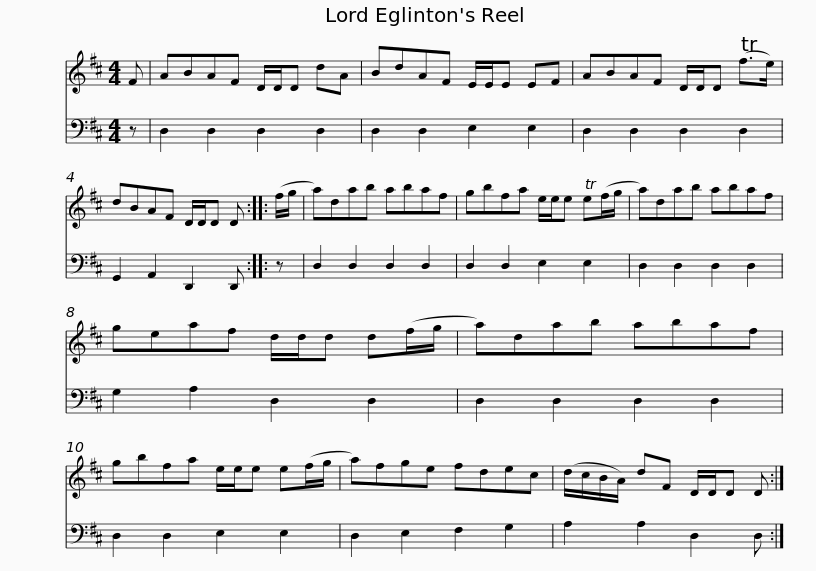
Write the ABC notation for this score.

X:1
%%score 1 2
L:1/8
M:4/4
I:linebreak $
K:D
V:1 treble
V:2 bass
V:1
 F | ABAF D/D/D dA | BdAF E/E/E EF | ABAF D/D/D (Tf>e) | dBAF D/D/D D :: %5
 (f/g/ |$ a)dab abaf | gbfa e/e/e Te(f/g/ | a)dab abaf | geaf d/d/d d(f/g/ |$ %10
 a)dab abaf | gbfa e/e/e e(f/g/ | a)fge fdec | (d/c/B/A/) dF D/D/D D :| %14
V:2
 z | D,2 D,2 D,2 D,2 | D,2 D,2 E,2 E,2 | D,2 D,2 D,2 D,2 | G,,2 A,,2 D,,2 D,, :: %5
 z |$ D,2 D,2 D,2 D,2 | D,2 D,2 E,2 E,2 | D,2 D,2 D,2 D,2 | G,2 A,2 D,2 D,2 |$ %10
 D,2 D,2 D,2 D,2 | D,2 D,2 E,2 E,2 | D,2 E,2 F,2 G,2 | A,2 A,2 D,2 D, :| %14
